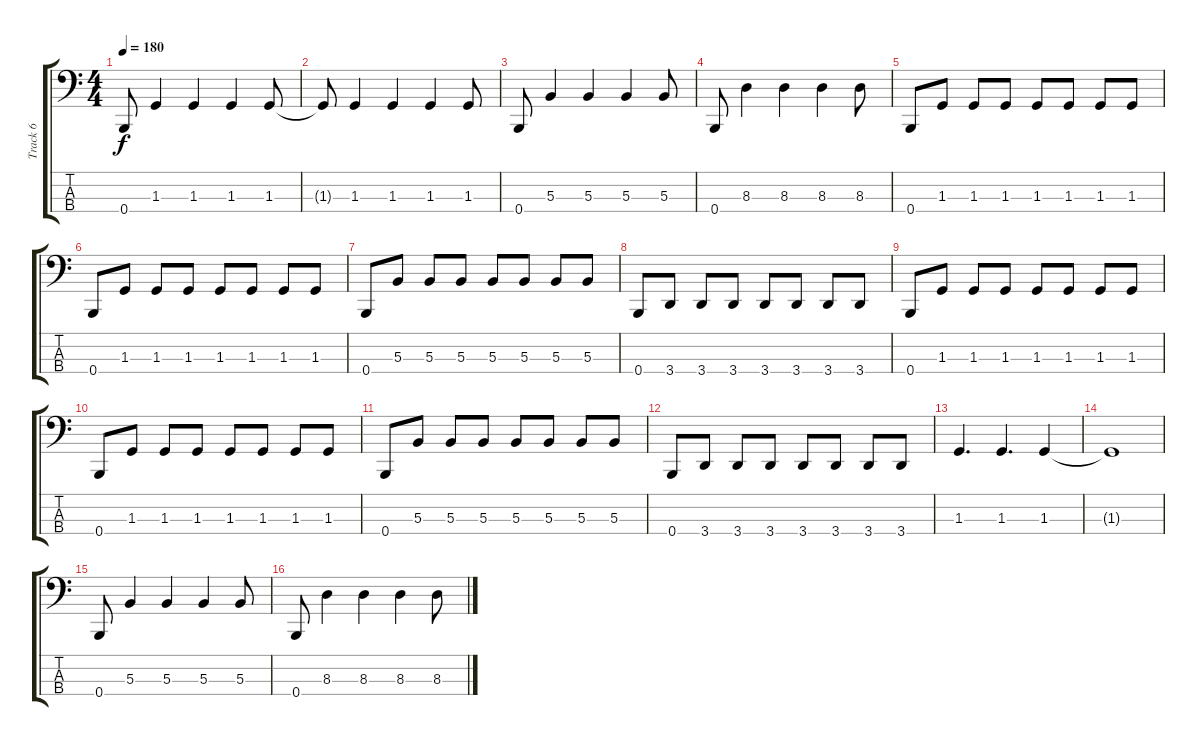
\track ("Track 6" "Track 6") {instrument electricbasspick}
\staff {score tabs}
\tuning (E2 B1 Gb1 B0) {hide}
\ts (4 4)
\tempo 180
\clef f4
\ks c
0.4.8{dy f} 1.3.4 1.3.4 1.3.4 1.3.8 |
1.3{t}.8 1.3.4 1.3.4 1.3.4 1.3.8 |
0.4.8 5.3.4 5.3.4 5.3.4 5.3.8 |
0.4.8 8.3.4 8.3.4 8.3.4 8.3.8 |
0.4.8 1.3.8 1.3.8 1.3.8 1.3.8 1.3.8 1.3.8 1.3.8 |
0.4.8 1.3.8 1.3.8 1.3.8 1.3.8 1.3.8 1.3.8 1.3.8 |
0.4.8 5.3.8 5.3.8 5.3.8 5.3.8 5.3.8 5.3.8 5.3.8 |
0.4.8 3.4.8 3.4.8 3.4.8 3.4.8 3.4.8 3.4.8 3.4.8 |
0.4.8 1.3.8 1.3.8 1.3.8 1.3.8 1.3.8 1.3.8 1.3.8 |
0.4.8 1.3.8 1.3.8 1.3.8 1.3.8 1.3.8 1.3.8 1.3.8 |
0.4.8 5.3.8 5.3.8 5.3.8 5.3.8 5.3.8 5.3.8 5.3.8 |
0.4.8 3.4.8 3.4.8 3.4.8 3.4.8 3.4.8 3.4.8 3.4.8 |
1.3.4{d} 1.3.4{d} 1.3.4 |
1.3{t}.1 |
0.4.8 5.3.4 5.3.4 5.3.4 5.3.8 |
0.4.8 8.3.4 8.3.4 8.3.4 8.3.8
